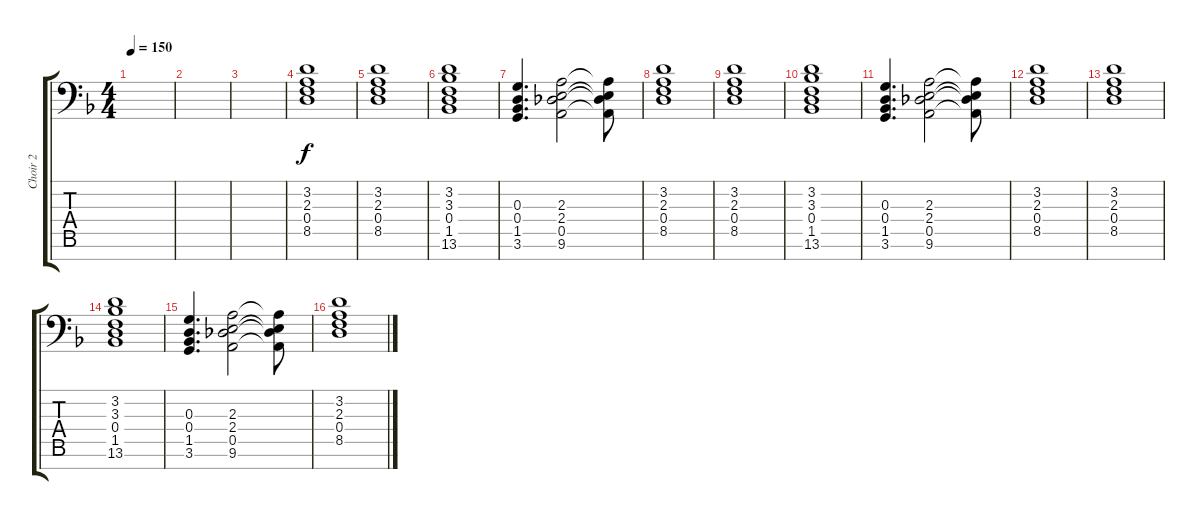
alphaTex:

\track ("Choir 2" "Choir 2") {instrument choiraahs}
\staff {score tabs}
\tuning (E4 B3 G3 D3 A2 E2 C-1) {hide}
\ts (4 4)
\tempo 150
\clef f4
\ks f
|
|
|
(3.2 2.3 0.4 8.5).1{instrument fx7echoes} |
(3.2 2.3 0.4 8.5).1 |
(3.2 3.3 0.4 1.5 13.6).1 |
(0.3 0.4 1.5 3.6).4{d} (2.3 2.4 0.5 9.6).2 (2.3{t} 2.4{t} 0.5{t} 9.6{t}).8 |
(3.2 2.3 0.4 8.5).1{instrument fx7echoes} |
(3.2 2.3 0.4 8.5).1 |
(3.2 3.3 0.4 1.5 13.6).1 |
(0.3 0.4 1.5 3.6).4{d} (2.3 2.4 0.5 9.6).2 (2.3{t} 2.4{t} 0.5{t} 9.6{t}).8 |
(3.2 2.3 0.4 8.5).1{instrument fx7echoes} |
(3.2 2.3 0.4 8.5).1 |
(3.2 3.3 0.4 1.5 13.6).1 |
(0.3 0.4 1.5 3.6).4{d} (2.3 2.4 0.5 9.6).2 (2.3{t} 2.4{t} 0.5{t} 9.6{t}).8 |
(3.2 2.3 0.4 8.5).1{instrument fx7echoes}
